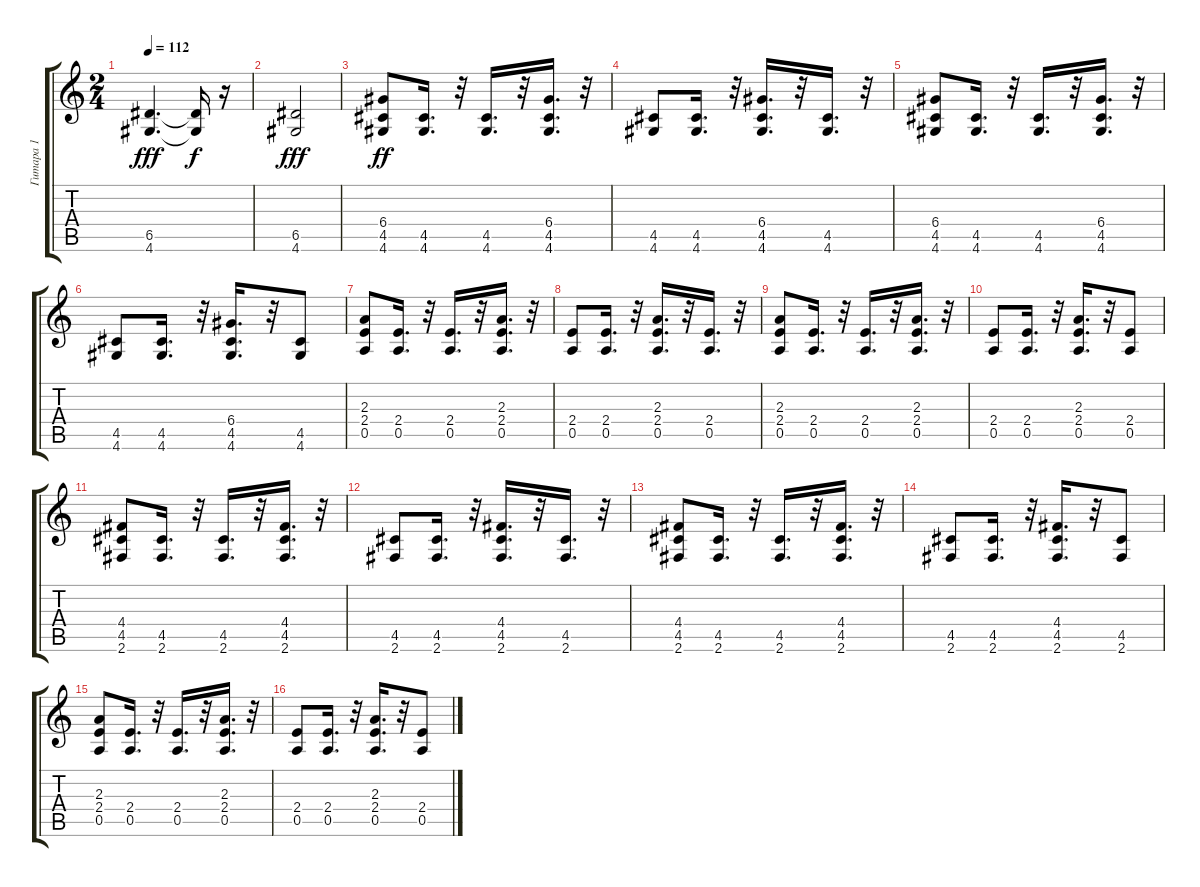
\track ("Гитара 1" "Гитара 1") {instrument distortionguitar}
\staff {score tabs}
\tuning (E4 B3 G3 D3 A2 E2) {hide}
\ts (2 4)
\tempo 112
\clef g2
\ks c
(6.5 4.6).4{d dy fff} (6.5{t} 4.6{t}).16{dy f} r.16 |
(6.5 4.6).2{dy fff} |
(6.4 4.5 4.6).8{dy ff} (4.5 4.6).16{d} r.32 (4.5 4.6).16{d} r.32 (6.4 4.5 4.6).16{d} r.32 |
(4.5 4.6).8 (4.5 4.6).16{d} r.32 (6.4 4.5 4.6).16{d} r.32 (4.5 4.6).16{d} r.32 |
(6.4 4.5 4.6).8 (4.5 4.6).16{d} r.32 (4.5 4.6).16{d} r.32 (6.4 4.5 4.6).16{d} r.32 |
(4.5 4.6).8 (4.5 4.6).16{d} r.32 (6.4 4.5 4.6).16{d} r.32 (4.5 4.6).8 |
(2.3 2.4 0.5).8 (2.4 0.5).16{d} r.32 (2.4 0.5).16{d} r.32 (2.3 2.4 0.5).16{d} r.32 |
(2.4 0.5).8 (2.4 0.5).16{d} r.32 (2.3 2.4 0.5).16{d} r.32 (2.4 0.5).16{d} r.32 |
(2.3 2.4 0.5).8 (2.4 0.5).16{d} r.32 (2.4 0.5).16{d} r.32 (2.3 2.4 0.5).16{d} r.32 |
(2.4 0.5).8 (2.4 0.5).16{d} r.32 (2.3 2.4 0.5).16{d} r.32 (2.4 0.5).8 |
(4.4 4.5 2.6).8 (4.5 2.6).16{d} r.32 (4.5 2.6).16{d} r.32 (4.4 4.5 2.6).16{d} r.32 |
(4.5 2.6).8 (4.5 2.6).16{d} r.32 (4.4 4.5 2.6).16{d} r.32 (4.5 2.6).16{d} r.32 |
(4.4 4.5 2.6).8 (4.5 2.6).16{d} r.32 (4.5 2.6).16{d} r.32 (4.4 4.5 2.6).16{d} r.32 |
(4.5 2.6).8 (4.5 2.6).16{d} r.32 (4.4 4.5 2.6).16{d} r.32 (4.5 2.6).8 |
(2.3 2.4 0.5).8 (2.4 0.5).16{d} r.32 (2.4 0.5).16{d} r.32 (2.3 2.4 0.5).16{d} r.32 |
(2.4 0.5).8 (2.4 0.5).16{d} r.32 (2.3 2.4 0.5).16{d} r.32 (2.4 0.5).8
